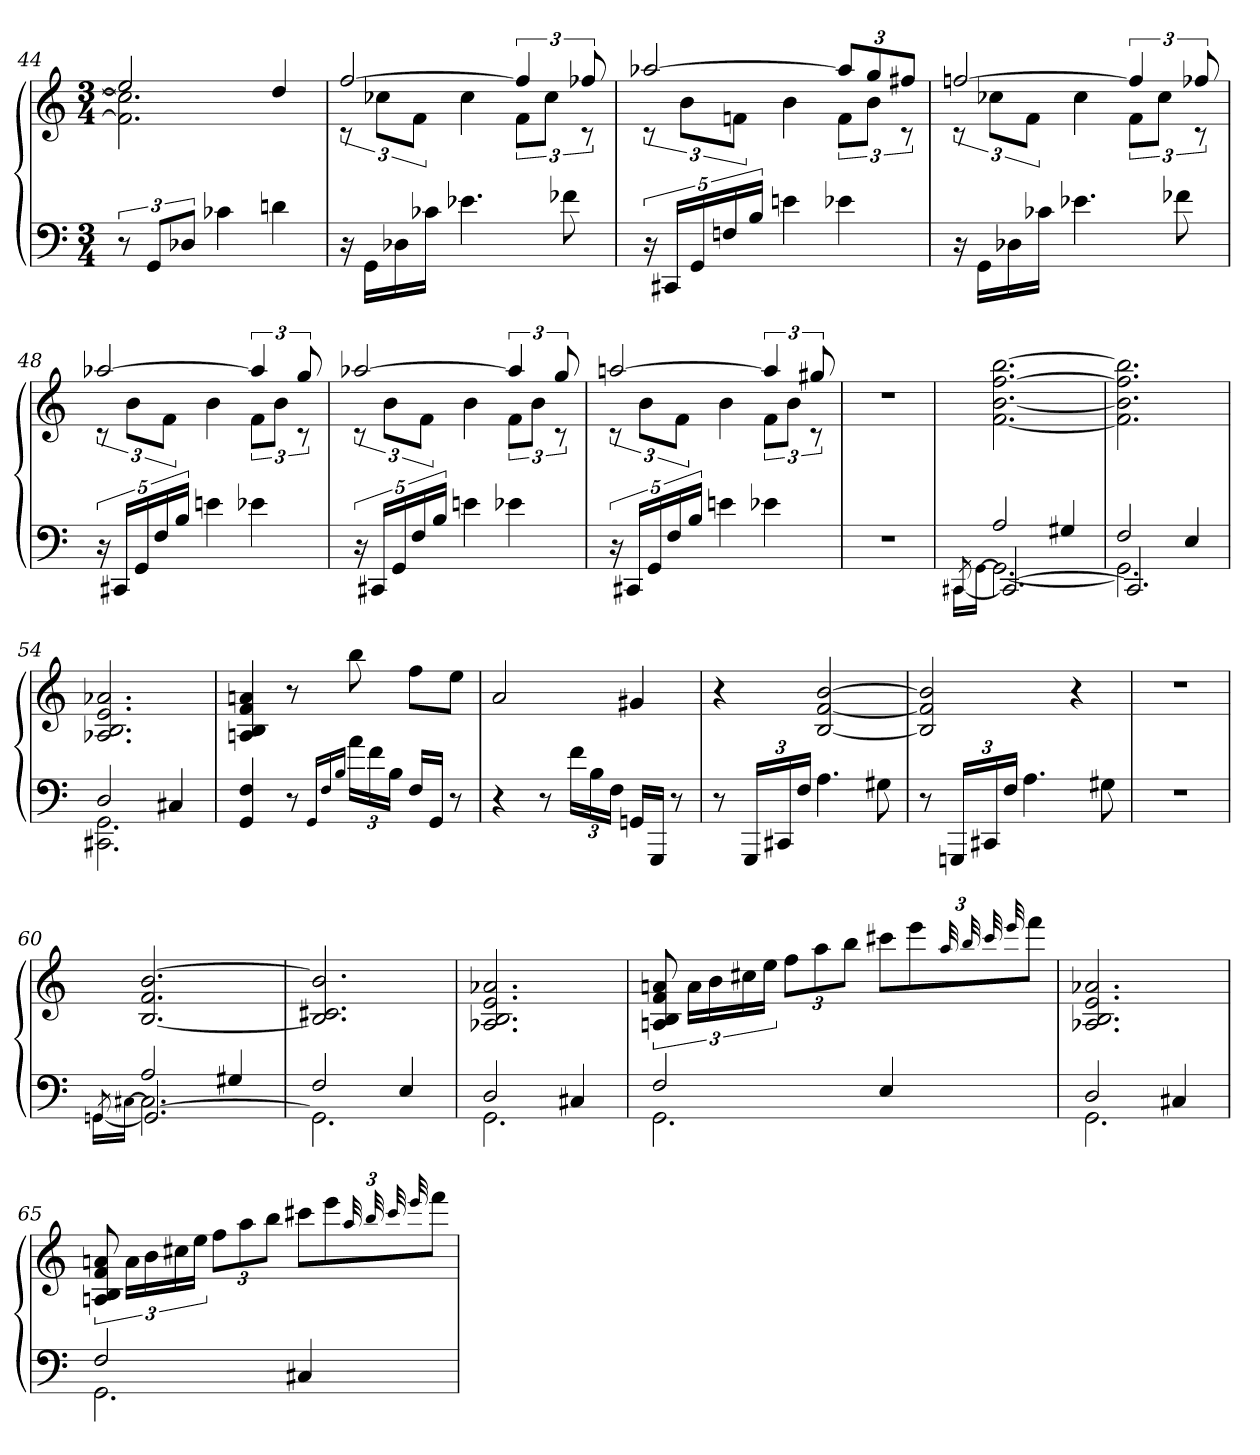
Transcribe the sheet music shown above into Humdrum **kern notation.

**kern	**kern
*part1	*part1
*staff2	*staff1
*clefF4	*clefG2
*k[]	*k[]
*M3/4	*M3/4
=44	=44
*	*^
12r	2ee-]	2.f] 2.cc-]
12GGL	.	.
12D-XJ	.	.
4c-X	.	.
4dn	4dd	.
=45	=45	=45
16r	[2ff	12rc
16GGLL	.	.
.	.	12cc-XL
16D-X	.	.
.	.	12fJ
16c-XJJ	.	.
4.e-X	.	4cc-
.	6ff]	12fL
.	.	12cc-J
8f-X	.	.
.	12ff-X	12rc
=46	=46	=46
20r	[2aa-X	12rc
20CC#XLL	.	.
.	.	12bL
20GG	.	.
20Fn	.	.
.	.	12fnJ
20BJJ	.	.
4en	.	4b
4e-X	12aa-L]	12fL
.	12gg	12bJ
.	12ff#XJ	12rc
=47	=47	=47
16r	[2ffn	12rc
16GGLL	.	.
.	.	12cc-XL
16D-X	.	.
.	.	12fJ
16c-XJJ	.	.
4.e-X	.	4cc-
.	6ff]	12fL
.	.	12cc-J
8f-X	.	.
.	12ff-X	12rc
=48	=48	=48
20r	[2aa-X	12rc
20CC#XLL	.	.
.	.	12bL
20GG	.	.
20F	.	.
.	.	12fJ
20BJJ	.	.
4en	.	4b
4e-X	6aa-]	12fL
.	.	12bJ
.	12gg	12rc
=49	=49	=49
20r	[2aa-X	12rc
20CC#XLL	.	.
.	.	12bL
20GG	.	.
20F	.	.
.	.	12fJ
20BJJ	.	.
4en	.	4b
4e-X	6aa-]	12fL
.	.	12bJ
.	12gg	12rc
=50	=50	=50
20r	[2aan	12rc
20CC#XLL	.	.
.	.	12bL
20GG	.	.
20F	.	.
.	.	12fJ
20BJJ	.	.
4en	.	4b
4e-X	6aa]	12fL
.	.	12bJ
.	12gg#X	12rc
*	*v	*v
=51	=51
2.r	2.r
=52	=52
*^	*
.	16qqCC#X\LL	.
*	*^	*
.	[16qqGG\JJ	[8qCC#/	.
2A	2.GG_	2.CC#/_	[2.f [2.b [2.ff [2.bb
4G#X	.	.	.
=53	=53	=53	=53
2F	2.GG]	2.CC#/]	2.f] 2.b] 2.ff] 2.bb]
4E	.	.	.
*	*v	*v	*
=54	=54	=54
2D	2.CC#X 2.GG	2.A-X 2.B 2.e 2.a-X
4C#X	.	.
*v	*v	*
=55	=55
4GG 4F	4An 4B 4f 4an
8r	8r
16qqGG/LL	.
16qqF/	.
16qqB/JJ	.
24aLL	8bb
24f	.
24BJJ	.
16FLL	8ffL
16GGJJ	.
8r	8eeJ
=56	=56
4r	2a
8r	.
24fLL	.
24B	.
24FJJ	.
16GGnLL	4g#X
16GGGJJ	.
8r	.
=57	=57
8r	4r
24GGGLL	.
24CC#X	.
24FJJ	.
4.A	[2B [2f [2b
8G#X	.
=58	=58
8r	2B] 2f] 2b]
24GGGnLL	.
24CC#X	.
24FJJ	.
4.A	.
.	4r
8G#X	.
=59	=59
2.r	2.r
=60	=60
*^	*
.	16qqGG\LL	.
*	*^	*
.	[16qqC#X\JJ	[8qGGn/	.
2A	2.C#]	2.GG/_	[2.B 2.f [2.b
4G#X	.	.	.
*	*v	*v	*
=61	=61	=61
2F	2.GG]	2.B] 2.c#X 2.b]
4E	.	.
=62	=62	=62
2D	2.GG	2.A-X 2.B 2.e 2.a-X
4C#X	.	.
=63	=63	=63
2F	2.GG	12An 12B 12f 12an
.	.	24aLL
.	.	24b
.	.	24cc#X
.	.	24eeJJ
.	.	12ffL
.	.	12aa
.	.	12bbJ
4E	.	12ccc#XL
.	.	12eee
.	.	32qqaa/
.	.	32qqbb/
.	.	32qqccc#/
.	.	32qqeee/
.	.	12fffJ
=64	=64	=64
2D	2.GG	2.A-X 2.B 2.e 2.a-X
4C#X	.	.
=65	=65	=65
2F	2.GG	12An 12B 12f 12an
.	.	24aLL
.	.	24b
.	.	24cc#X
.	.	24eeJJ
.	.	12ffL
.	.	12aa
.	.	12bbJ
4C#X	.	12ccc#XL
.	.	12eee
.	.	32qqaa/
.	.	32qqbb/
.	.	32qqccc#/
.	.	32qqeee/
.	.	12fffJ
*v	*v	*
=	=
*-	*-
